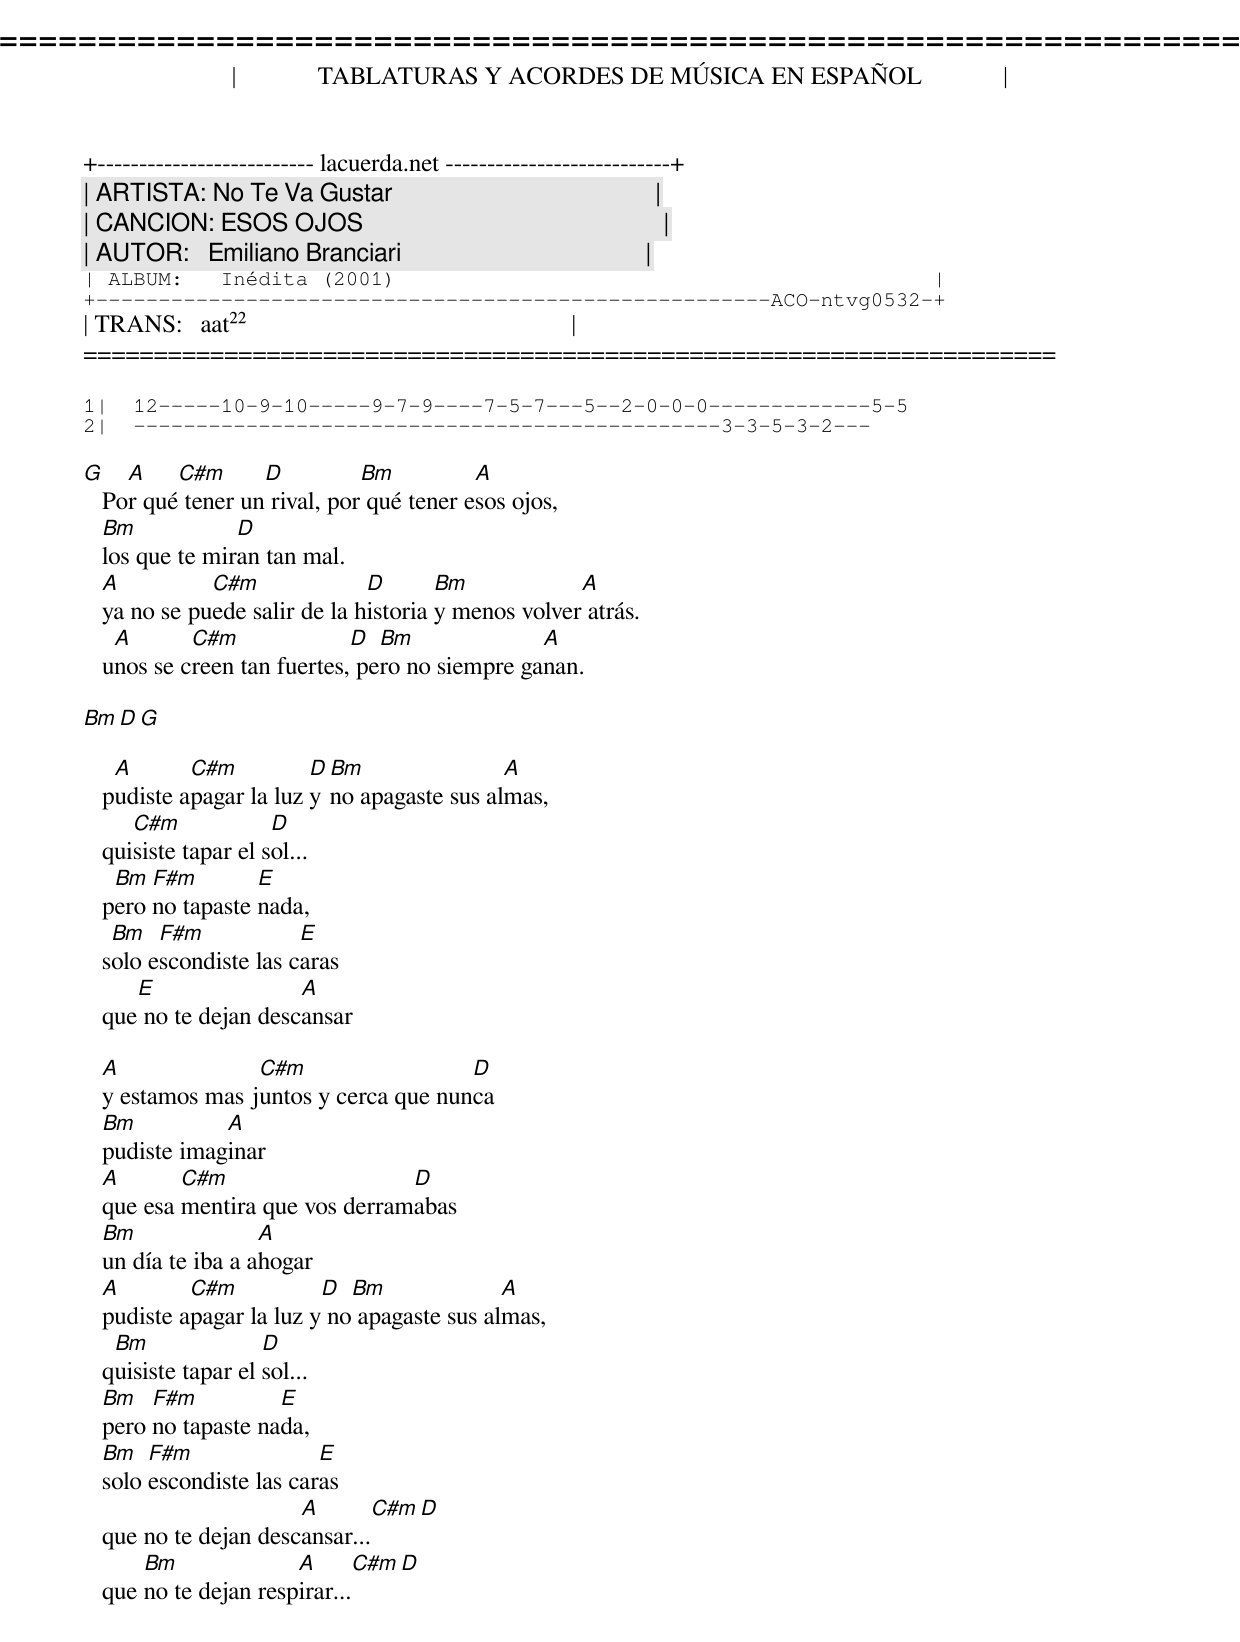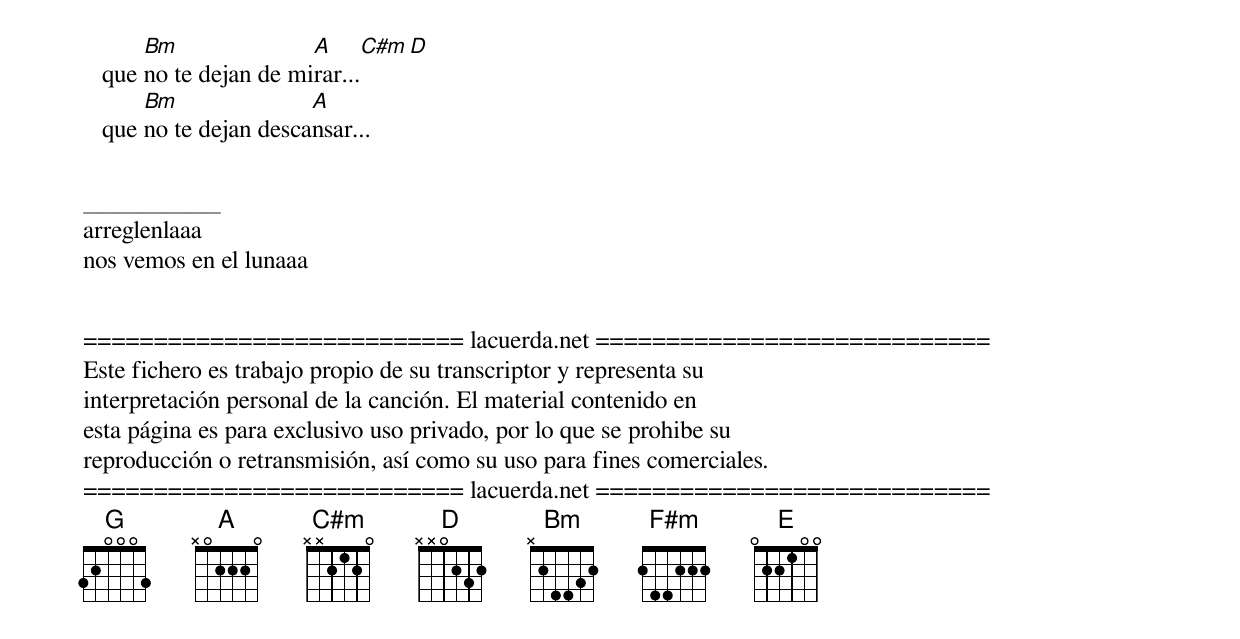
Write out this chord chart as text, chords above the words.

=====================================================================
|             TABLATURAS Y ACORDES DE MÚSICA EN ESPAÑOL             |
+-------------------------- lacuerda.net ---------------------------+
| ARTISTA: No Te Va Gustar                                          |
| CANCION: ESOS OJOS                                                |
| AUTOR:   Emiliano Branciari                                       |
| ALBUM:   Inédita (2001)                                           |
+------------------------------------------------------ACO-ntvg0532-+
| TRANS:   aat²²                                                    |
=====================================================================

1|  12-----10-9-10-----9-7-9----7-5-7---5--2-0-0-0-------------5-5
2|  -----------------------------------------------3-3-5-3-2---

G    A    C#m      D          Bm          A
   Por qué tener un rival, por qué tener esos ojos,
   Bm            D
   los que te miran tan mal.
   A          C#m              D       Bm            A
   ya no se puede salir de la historia y menos volver atrás.
    A       C#m              D  Bm              A
   unos se creen tan fuertes, pero no siempre ganan.

    Bm D G

    A       C#m          D Bm                A
   pudiste apagar la luz y no apagaste sus almas,
      C#m             D
   quisiste tapar el sol...
    Bm  F#m        E
   pero no tapaste nada,
    Bm   F#m            E
   solo escondiste las caras
      E                A
   que no te dejan descansar

   A              C#m                  D
   y estamos mas juntos y cerca que nunca
   Bm          A
   pudiste imaginar
   A       C#m                   D
   que esa mentira que vos derramabas
   Bm               A
   un día te iba a ahogar
   A        C#m           D  Bm              A
   pudiste apagar la luz y no apagaste sus almas,
    Bm               D
   quisiste tapar el sol...
   Bm   F#m          E
   pero no tapaste nada,
   Bm   F#m               E
   solo escondiste las caras
                       A            C#m       D
   que no te dejan descansar...
       Bm              A              C#m       D
   que no te dejan respirar...
       Bm               A            C#m        D
   que no te dejan de mirar...
       Bm               A
   que no te dejan descansar...


___________
arreglenlaaa
nos vemos en el lunaaa


=========================== lacuerda.net ============================
Este fichero es trabajo propio de su transcriptor y representa su
interpretación personal de la canción. El material contenido en
esta página es para exclusivo uso privado, por lo que se prohibe su
reproducción o retransmisión, así como su uso para fines comerciales.
=========================== lacuerda.net ============================
